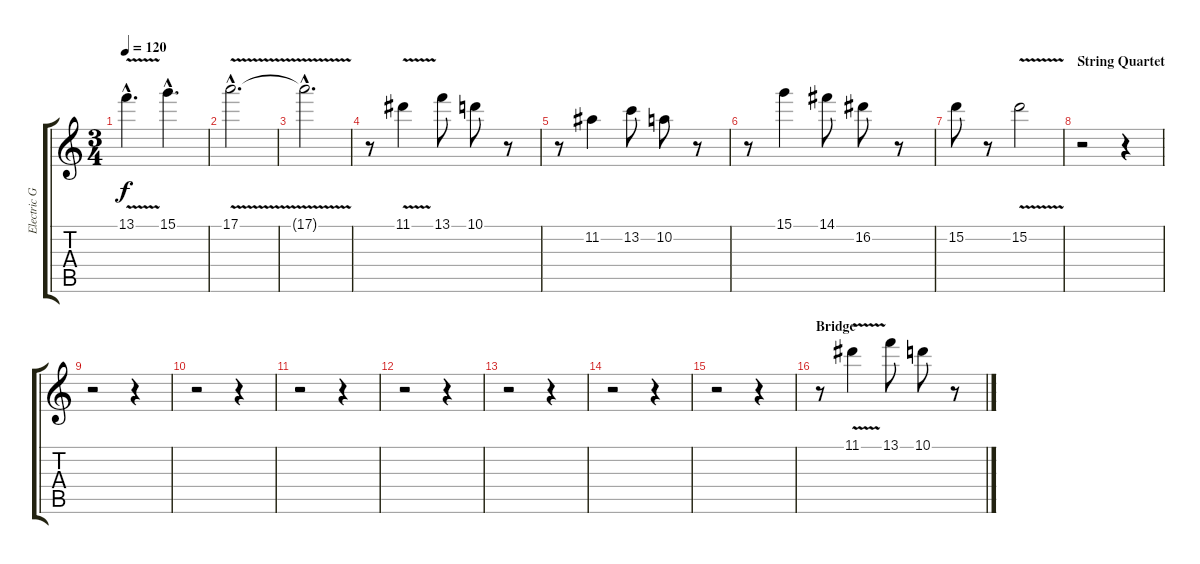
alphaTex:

\track ("Electric Guitar (lead)" "Electric G") {instrument overdrivenguitar}
\staff {score tabs}
\tuning (E4 B3 G3 D3 A2 E2) {hide}
\ts (3 4)
\tempo 120
\clef g2
\ks c
13.1{v hac}.4{d dy f} 15.1{hac}.4{d} |
17.1{v hac}.2{d} |
17.1{hac t}.2{d} |
r.8 11.1{v}.4 13.1.8 10.1.8 r.8 |
r.8 11.2.4 13.2.8 10.2.8 r.8 |
r.8 15.1.4 14.1.8 16.2.8 r.8 |
15.2.8 r.8 15.2{v}.2 |
\section ("" "String Quartet")
r.2 r.4 |
r.2 r.4 |
r.2 r.4 |
r.2 r.4 |
r.2 r.4 |
r.2 r.4 |
r.2 r.4 |
r.2 r.4 |
\section ("" "Bridge")
r.8 11.1{v}.4 13.1.8 10.1.8 r.8
